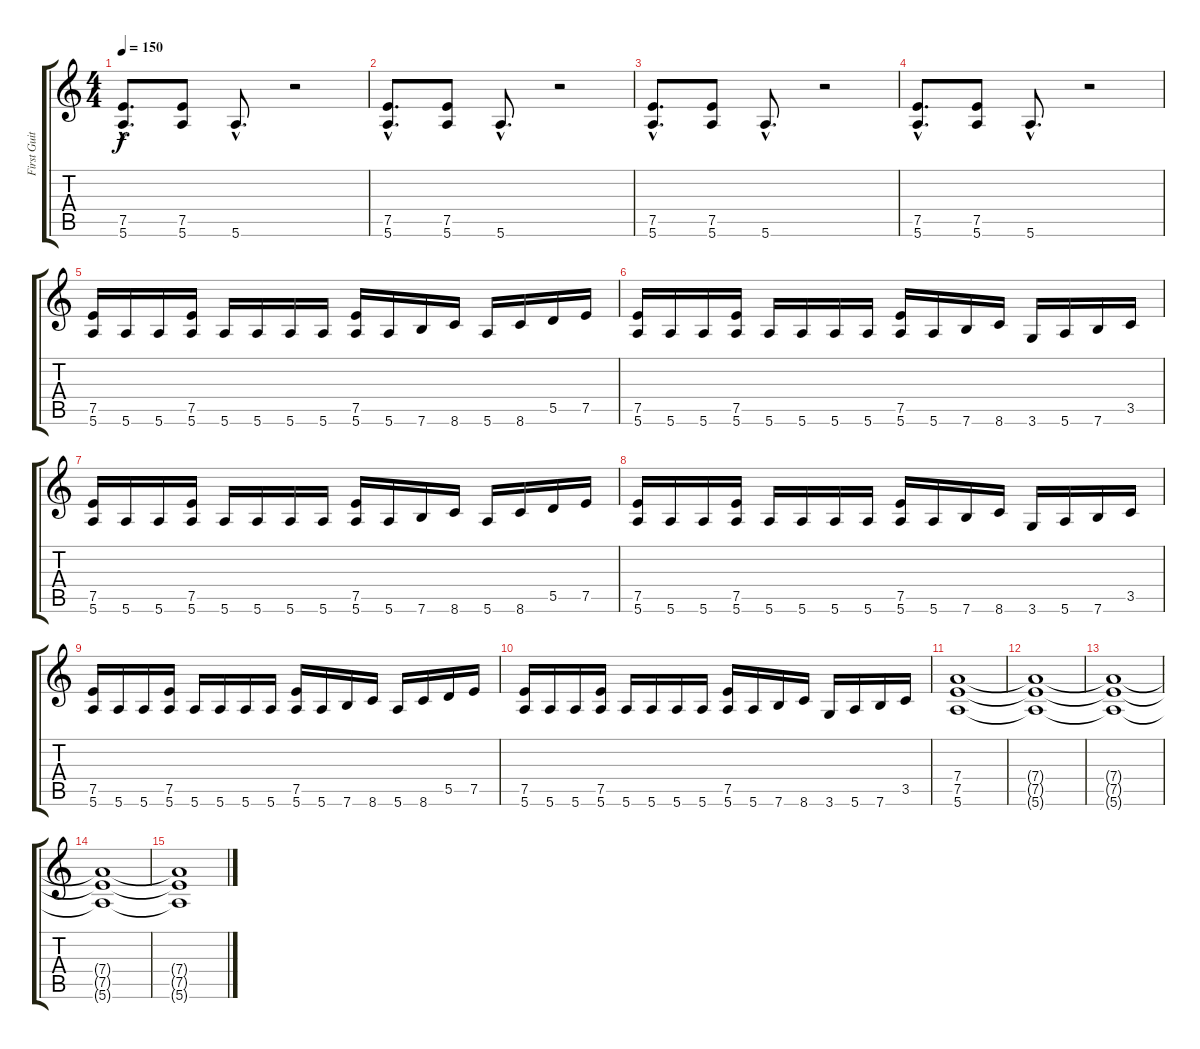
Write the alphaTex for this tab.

\track ("First Guitar" "First Guit") {instrument overdrivenguitar}
\staff {score tabs}
\tuning (E4 B3 G3 D3 A2 E2) {hide}
\ts (4 4)
\tempo 150
\clef g2
\ks c
(7.5{hac} 5.6{hac}).8{d dy f} (7.5 5.6).8 5.6{hac}.8{d} r.2 |
(7.5{hac} 5.6{hac}).8{d} (7.5 5.6).8 5.6{hac}.8{d} r.2 |
(7.5{hac} 5.6{hac}).8{d} (7.5 5.6).8 5.6{hac}.8{d} r.2 |
(7.5{hac} 5.6{hac}).8{d} (7.5 5.6).8 5.6{hac}.8{d} r.2 |
(7.5 5.6).16 5.6.16 5.6.16 (7.5 5.6).16 5.6.16 5.6.16 5.6.16 5.6.16 (7.5 5.6).16 5.6.16 7.6.16 8.6.16 5.6.16 8.6.16 5.5.16 7.5.16 |
(7.5 5.6).16 5.6.16 5.6.16 (7.5 5.6).16 5.6.16 5.6.16 5.6.16 5.6.16 (7.5 5.6).16 5.6.16 7.6.16 8.6.16 3.6.16 5.6.16 7.6.16 3.5.16 |
(7.5 5.6).16 5.6.16 5.6.16 (7.5 5.6).16 5.6.16 5.6.16 5.6.16 5.6.16 (7.5 5.6).16 5.6.16 7.6.16 8.6.16 5.6.16 8.6.16 5.5.16 7.5.16 |
(7.5 5.6).16 5.6.16 5.6.16 (7.5 5.6).16 5.6.16 5.6.16 5.6.16 5.6.16 (7.5 5.6).16 5.6.16 7.6.16 8.6.16 3.6.16 5.6.16 7.6.16 3.5.16 |
(7.5 5.6).16 5.6.16 5.6.16 (7.5 5.6).16 5.6.16 5.6.16 5.6.16 5.6.16 (7.5 5.6).16 5.6.16 7.6.16 8.6.16 5.6.16 8.6.16 5.5.16 7.5.16 |
(7.5 5.6).16 5.6.16 5.6.16 (7.5 5.6).16 5.6.16 5.6.16 5.6.16 5.6.16 (7.5 5.6).16 5.6.16 7.6.16 8.6.16 3.6.16 5.6.16 7.6.16 3.5.16 |
(7.4 7.5 5.6).1{volume 6} |
(7.4{t} 7.5{t} 5.6{t}).1 |
(7.4{t} 7.5{t} 5.6{t}).1 |
(7.4{t} 7.5{t} 5.6{t}).1 |
(7.4{t} 7.5{t} 5.6{t}).1
